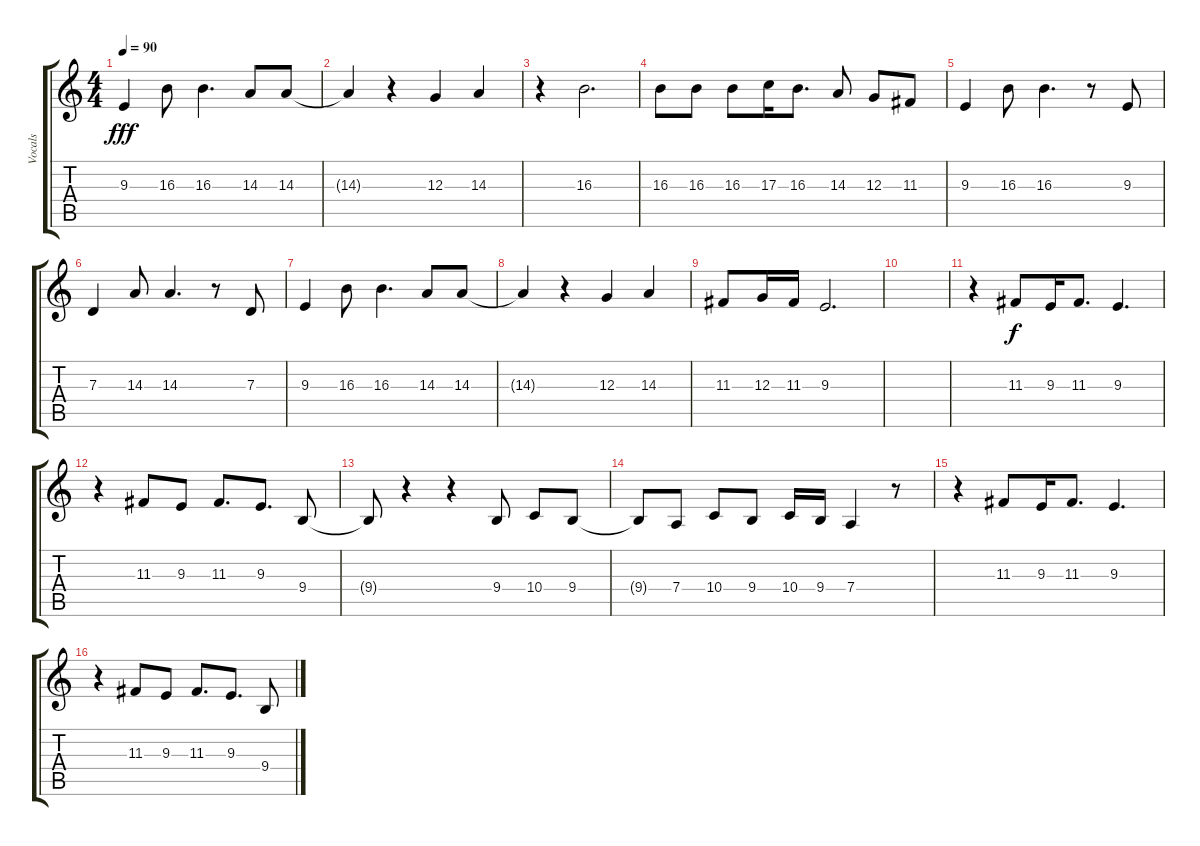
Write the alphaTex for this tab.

\track ("Vocals" "Vocals") {instrument choiraahs}
\staff {score tabs}
\tuning (E4 B3 G3 D3 A2 E2) {hide}
\ts (4 4)
\tempo 90
\clef g2
\ks c
9.3.4{dy fff} 16.3.8 16.3.4{d} 14.3.8 14.3.8 |
14.3{t}.4 r.4 12.3.4 14.3.4 |
r.4 16.3.2{d} |
16.3.8 16.3.8 16.3.8 17.3.16 16.3.8{d} 14.3.8 12.3.8 11.3.8 |
9.3.4 16.3.8 16.3.4{d} r.8 9.3.8 |
7.3.4 14.3.8 14.3.4{d} r.8 7.3.8 |
9.3.4 16.3.8 16.3.4{d} 14.3.8 14.3.8 |
14.3{t}.4 r.4 12.3.4 14.3.4 |
11.3.8 12.3.16 11.3.16 9.3.2{d} |
|
r.4 11.3.8{dy f} 9.3.16 11.3.8{d} 9.3.4{d} |
r.4 11.3.8 9.3.8 11.3.8{d} 9.3.8{d} 9.4.8 |
9.4{t}.8 r.4 r.4 9.4.8 10.4.8 9.4.8 |
9.4{t}.8 7.4.8 10.4.8 9.4.8 10.4.16 9.4.16 7.4.4 r.8 |
r.4 11.3.8 9.3.16 11.3.8{d} 9.3.4{d} |
r.4 11.3.8 9.3.8 11.3.8{d} 9.3.8{d} 9.4.8
